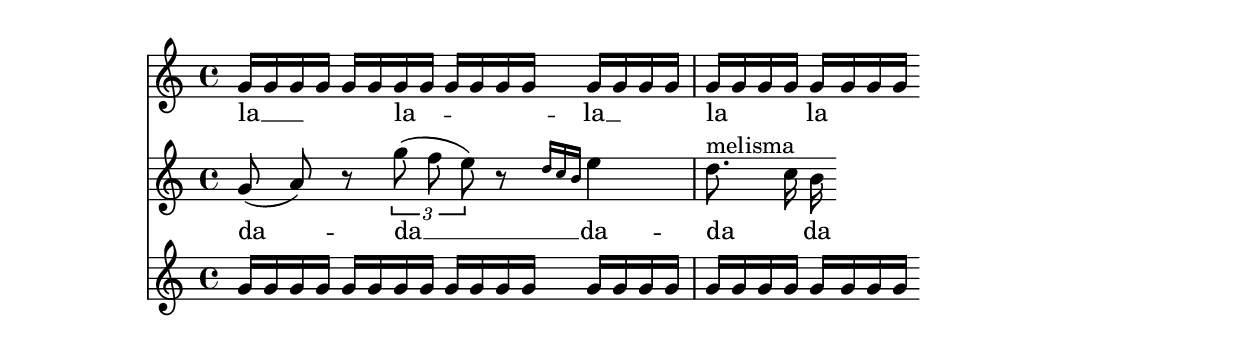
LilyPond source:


\version "2.6.0"

\header{

    texidoc= "Lyrics can be set to a melody automatically.  Excess
lyrics will be discarded.  Lyrics will not be set over rests.  You can
have melismata either by setting a property melismaBusy, or by setting
automaticMelismas (which will set melismas during slurs and ties).  If
you want a different order than first Music, then Lyrics, you must
precook a chord of staves/lyrics and label those.  Of course, the
lyrics ignores any other rhythms in the piece."

}

\layout { raggedright= ##t }



m = \relative c'' {
    \autoBeamOff
    g8( a)  r8 \times 2/3 { g'8( f e) } r8 \grace {  d16[ c b] } e4
    \emptyText
    d8.^"melisma" 	\melisma c16
    \melismaEnd
    b
}

noise = \repeat unfold 6  \relative c'' { g16 g g g }

textI = \lyricmode {
    la2 __ la -- la __ la la la la la
}

textII = \lyricmode {
    da -- da __ da -- da da da da da
}


<< \context Staff = SA \noise
   \context Lyrics = LA { s1 }
   \context Staff = SB { s1 }
   \context Lyrics = LB { s1 }
   \context Staff = SC \noise
   
   \context Staff = SB  \context Voice = "middle" \m 
   \context Lyrics = LA \lyricsto "middle" \textI
   \context Lyrics = LB \lyricsto "middle" \textII 
>>


